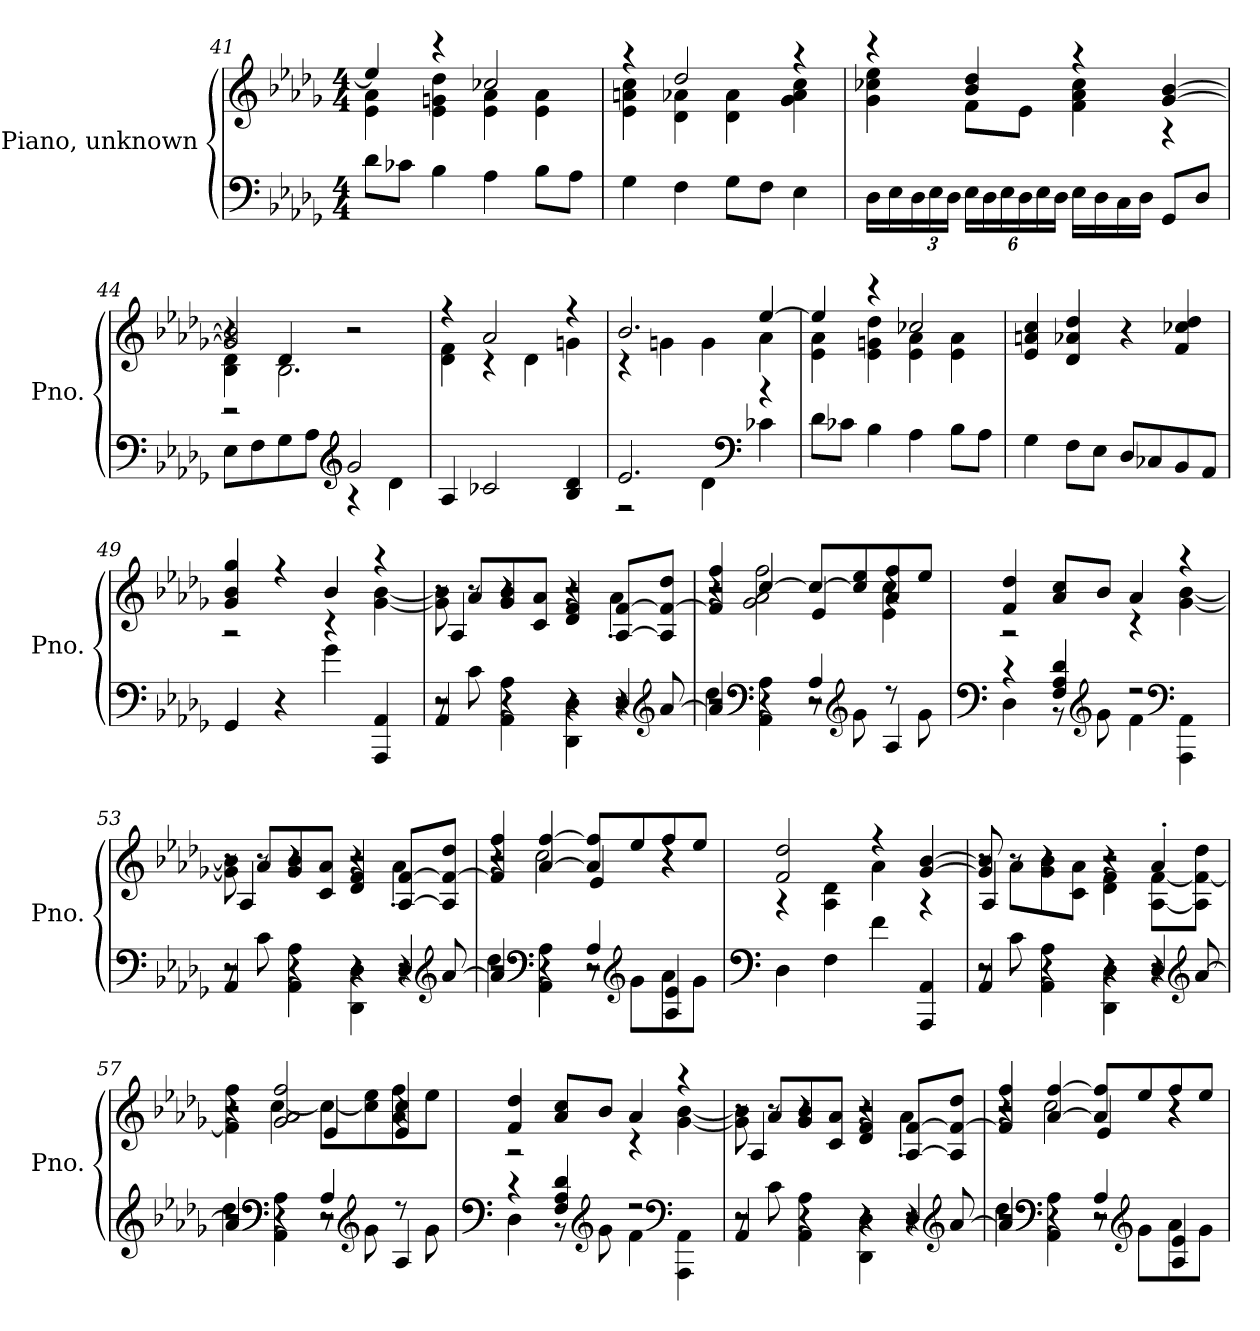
**kern	**kern
*part1	*part1
*staff2	*staff1
*I"Piano, unknown	*
*I'Pno.	*
*clefF4	*clefG2
*k[b-e-a-d-g-]	*k[b-e-a-d-g-]
*M4/4	*M4/4
=41	=41
*	*^
8d-\L	4ee-/]	4e-\ 4a-\
8c-X\J	.	.
4B-\	4r	4e-\ 4gn\ 4dd-\
4A-\	2cc-X/	4e-\ 4a-\
8B-\L	.	4e-\ 4a-\
8A-\J	.	.
=42	=42	=42
4G-\	4r	4e-\ 4an\ 4cc\
4F\	2dd-/	4d-\ 4a-X\
8G-\L	.	4d-\ 4a-\
8F\J	.	.
4E-\	4r	4g-\ 4a-\ 4cc\
!!LO:LB:g=z	!!
=43	=43	=43
16D-\LL	4r	4g-\ 4cc-X\ 4ee-\
16E-\	.	.
*Xbrackettup	*	*
24D-\	.	.
24E-\	.	.
24D-\JJ	.	.
24E-\LL	4b-/ 4dd-/	8f\L
24D-\	.	.
24E-\	.	.
24D-\	.	8e-\J
24E-\	.	.
24D-\JJ	.	.
16E-\LL	4r	4f\ 4a-\ 4cc-\
16D-\	.	.
16C\	.	.
16D-\JJ	.	.
8GG-/L	[4g-/ [4b-/	4r
8D-/J	.	.
=44	=44	=44
*^	*	*^
2r	8E-\L	2g-/] 2b-/]	4B-\ 4d-\	4r
.	8F\	.	.	.
.	8G-\	.	2.B-\	4d-/
.	8A-\J	.	.	.
*clefG2	*	*	*	*
2g-/	4r	2r	.	2r
.	4d-\	.	.	.
*v	*v	*	*	*
*	*	*v	*v
=45	=45	=45
4A-/	4r	4d-\ 4f\
2c-X/	2a-/	4r
.	.	4d-\
4B-/ 4d-/	4r	4gn\
=46	=46	=46
*^	*	*
2.e-/	2r	2.b-/	4r
.	.	.	4gn\
.	4d-\	.	4g\
*clefF4	*	*	*
4r	4c-X\	[4ee-/	4a-\
*v	*v	*	*
!!LO:PB:g=z	!!
=47	=47	=47
8d-\L	4ee-/]	4e-\ 4a-\
8c-X\J	.	.
4B-\	4r	4e-\ 4gn\ 4dd-\
4A-\	2cc-X/	4e-\ 4a-\
8B-\L	.	4e-\ 4a-\
8A-\J	.	.
*	*v	*v
=48	=48
4G-\	4e-/ 4an/ 4cc/
8F\L	4d-/ 4a-X/ 4dd-/
8E-\J	.
8D-/L	4r
8C-X/	.
8BB-/	4f/ 4cc-X/ 4dd-/
8AA-/J	.
=49	=49
*	*^
4GG-/	4g-/ 4b-/ 4gg-/	2r
4r	4r	.
4g-\	4b-/	4r
4AAA-/ 4AA-/	4r	[4g-\ [4b-\
=50	=50	=50
*^	*	*^
*	*^	*	*	*
2r	8r	4AA-/	8r	8g-\] 8b-\]	4A-/
.	8c\	.	8a-/L	8r	.
.	4AA-\ 4A-\	4r	8g-/ 8b-/	4r	4r
.	.	.	8c/ 8a-/J	.	.
4r	4DD-\ 4D-\	4r	4d-/ 4f/	4r	2r
8r	4r	4D-/	[8A-/ [8f/L	4a-'\	.
*clefG2	*	*	*	*	*
[8a-/	.	.	8A-/] 8f/_ 8dd-/J	.	.
!!LO:LB:g=z	!!	!!
=51	=51	=51	=51	=51	=51
4a-/]	4dd-\	2r	4f/] 4ff/	4r	2r
*clefF4	*	*	*	*	*
4r	4AA-\ 4A-\	.	[4cc/	2g-\ 2a-\ 2ff\	.
2r	8r	4A-/	8cc/L_	.	4e-/
*clefG2	*	*	*	*	*
.	8g-\	.	8cc/] 8ee-/	.	.
.	8r	4A-/	8a-/ 8ff/	4e-\ 4cc\	4r
.	8g-\	.	8ee-/J	.	.
*v	*v	*v	*	*	*
*	*v	*v	*v
=52	=52
*clefF4	*
*^	*^
4r	4D-\	4f/ 4dd-/	2r
4F/ 4A-/ 4d-/	8r	8a-/ 8cc/L	.
*clefG2	*	*	*
.	8g-\	8b-/J	.
2r	4f\	4a-/	4r
*clefF4	*	*	*
.	4AAA-\ 4AA-\	4r	[4g-\ [4b-\
=53	=53	=53	=53
*	*^	*	*^
2r	8r	4AA-/	8r	8g-\] 8b-\]	4A-/
.	8c\	.	8a-/L	8r	.
.	4AA-\ 4A-\	4r	8g-/ 8b-/	4r	4r
.	.	.	8c/ 8a-/J	.	.
4r	4DD-\ 4D-\	4r	4d-/ 4f/	4r	2r
8r	4r	4D-/	[8A-/ [8f/L	4a-'\	.
*clefG2	*	*	*	*	*
[8a-/	.	.	8A-/] 8f/_ 8dd-/J	.	.
!!LO:LB:g=z	!!	!!
=54	=54	=54	=54	=54	=54
4a-/]	4dd-\	2r	4f/] 4ff/	4r	2r
*clefF4	*	*	*	*	*
4r	4AA-\ 4A-\	.	[4a-/ [4ff/	2cc\	.
2r	8r	4A-/	8a-/] 8ff/]L	.	4e-/
*clefG2	*	*	*	*	*
.	8g-\L	.	8ee-/	.	.
.	8a-\	4A-/ 4e-/	8ff/	4r	4r
.	8g-\J	.	8ee-/J	.	.
*v	*v	*v	*	*	*
*	*v	*v	*v
=55	=55
*clefF4	*
*	*^
4D-\	2f/ 2dd-/	4r
4F\	.	4A-\ 4d-\
4f\	4r	4a-\
4AAA-/ 4AA-/	[4g-/ [4b-/	4r
=56	=56	=56
*^	*	*^
*	*^	*	*	*
2r	8r	4AA-/	8g-/] 8b-/]	8r	4A-/
.	8c\	.	8r	8a-\L	.
.	4AA-\ 4A-\	4r	4r	8g-\ 8b-\	4r
.	.	.	.	8c\ 8a-\J	.
4r	4DD-\ 4D-\	4r	4r	4d-\ 4f\	2r
8r	4r	4D-/	4a-'/	[8A-\ [8f\L	.
*clefG2	*	*	*	*	*
[8a-/	.	.	.	8A-\] 8f\_ 8dd-\J	.
=57	=57	=57	=57	=57	=57
4a-/]	4dd-\	2r	4r	4f\] 4ff\	2r
*clefF4	*	*	*	*	*
4r	4AA-\ 4A-\	.	2g-/ 2a-/ 2ff/	[4cc\	.
2r	8r	4A-/	.	8cc\L_	4e-/
*clefG2	*	*	*	*	*
.	8g-\	.	.	8cc\] 8ee-\	.
.	8r	4A-/	4e-/ 4cc/	8a-\ 8ff\	4r
.	8g-\	.	.	8ee-\J	.
*v	*v	*v	*	*	*
*	*v	*v	*v
!!LO:LB:g=z
=58	=58
*clefF4	*
*^	*^
4r	4D-\	4f/ 4dd-/	2r
4F/ 4A-/ 4d-/	8r	8a-/ 8cc/L	.
*clefG2	*	*	*
.	8g-\	8b-/J	.
2r	4f\	4a-/	4r
*clefF4	*	*	*
.	4AAA-\ 4AA-\	4r	[4g-\ [4b-\
=59	=59	=59	=59
*	*^	*	*^
2r	8r	4AA-/	8r	8g-\] 8b-\]	4A-/
.	8c\	.	8a-/L	8r	.
.	4AA-\ 4A-\	4r	8g-/ 8b-/	4r	4r
.	.	.	8c/ 8a-/J	.	.
4r	4DD-\ 4D-\	4r	4d-/ 4f/	4r	2r
8r	4r	4D-/	[8A-/ [8f/L	4a-'\	.
*clefG2	*	*	*	*	*
[8a-/	.	.	8A-/] 8f/_ 8dd-/J	.	.
=60	=60	=60	=60	=60	=60
4a-/]	4dd-\	2r	4f/] 4ff/	4r	2r
*clefF4	*	*	*	*	*
4r	4AA-\ 4A-\	.	[4a-/ [4ff/	2cc\	.
2r	8r	4A-/	8a-/] 8ff/]L	.	4e-/
*clefG2	*	*	*	*	*
.	8g-\L	.	8ee-/	.	.
.	8a-\	4A-/ 4e-/	8ff/	4r	4r
.	8g-\J	.	8ee-/J	.	.
*v	*v	*v	*	*	*
*	*v	*v	*v
=	=
*-	*-
